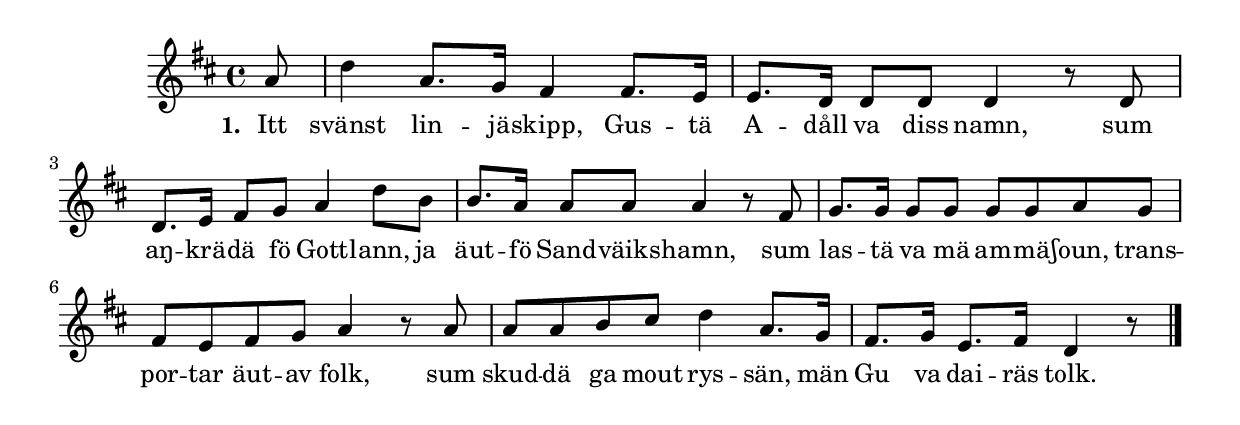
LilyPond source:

{
\time 4/4
\key d \major

 \partial 8
 a'8  | 
 d''4 a'8. g'16 fis'4 fis'8. e'16  | 
 e'8. d'16 d'8 d' d'4 r8 d'  | 
 d'8. e'16 fis'8 g' a'4 d''8 b'  | 
 b'8. a'16 a'8 a' a'4 r8 fis'  | 
 g'8. g'16 g'8 g' g' g' a' g'  | 
 fis' e' fis' g' a'4 r8 a'  | 
 a' a' b' cis'' d''4 a'8. g'16  | 
 fis'8. g'16 e'8. fis'16 d'4 r8 \bar "|."
 }
 \addlyrics {
     \set stanza = #"1. "
     Itt svänst lin -- jä -- skipp, Gus -- tä A -- dåll va diss namn, sum
     aŋ -- krä -- dä fö Gott -- lann, ja äut -- fö Sand -- väiks -- hamn, sum
     las -- tä va mä am -- mä -- ʃoun, trans -- por -- tar äut -- av folk, sum
     skud -- dä ga mout rys -- sän, män Gu va dai -- räs tolk.
}
